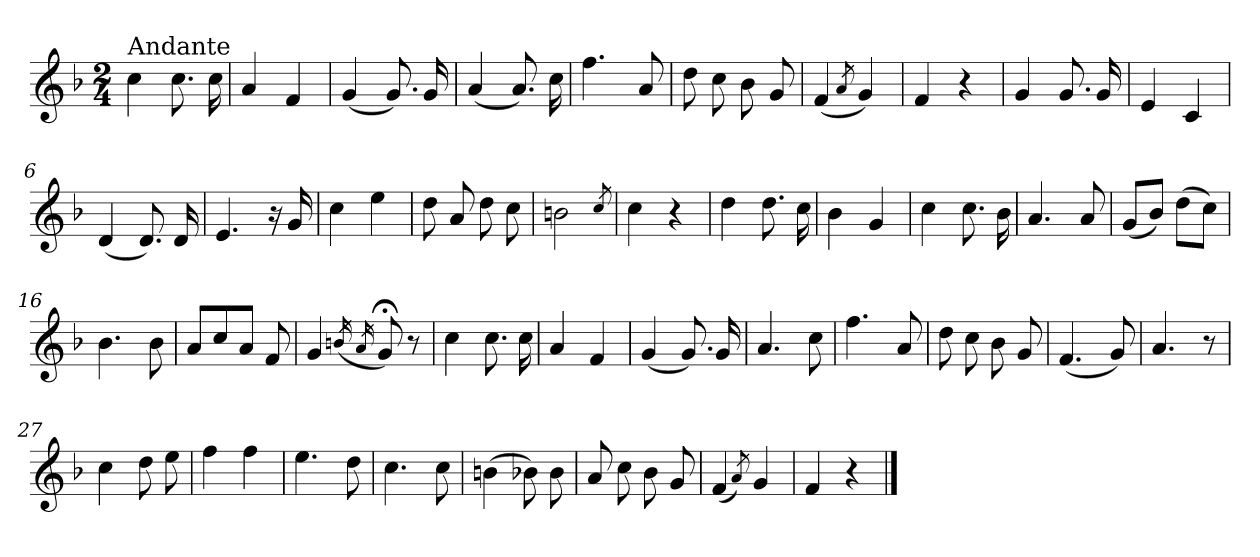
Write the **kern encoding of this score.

**kern
*part1
*staff1
*clefG2
*k[b-]
*d:
*M2/4
=1
!LO:TX:a:t=Andante
4cc\
8.cc\
16cc\
=2
4a/
4f/
=3
(<4g/
8.g/)
16g/
=4
(<4a/
8.a/)
16cc\
=5
4.ff\
8a/
=1X
8dd\
8cc\
8b-\
8g/
=2X
(<4f/
8qa/
4g/)
=3X
4f/
4r
!!LO:LB:g=z
=4X
4g/
8.g/
16g/
=5X
4e/
4c/
=6X
(<4d/
8.d/)
16d/
=6
4.e/
16r
16g/
=7
4cc\
4ee\
=8
8dd\
8a/
8dd\
8cc\
=9
2bn\
8qcc/
=10
4cc\
4r
=11
4dd\
8.dd\
16cc\
!!LO:LB:g=z
=12
4b-\
4g/
=13
4cc\
8.cc\
16b-\
=14
4.a/
8a/
=15
(<8g/L
8b-/J)
(>8dd\L
8cc\J)
=16
4.b-\
8b-\
=17
8a/L
8cc/
8a/J
8f/
=18
4g/
(<16qbn/
16qa/
8g;</)
8r
=19
4cc\
8.cc\
16cc\
=20
4a/
4f/
!!LO:LB:g=z
=21
(<4g/
8.g/)
16g/
=22
4.a/
8cc\
=23
4.ff\
8a/
=24
8dd\
8cc\
8b-\
8g/
=25
(<4.f/
8g/)
=26
4.a/
8r
=27
4cc\
8dd\
8ee\
=28
4ff\
4ff\
=29
4.ee\
8dd\
=30
4.cc\
8cc\
!!LO:LB:g=z
=31
(>4bn\
8b-X\)
8b-\
=32
8a/
8cc\
8b-\
8g/
=33
(<4f/
8qa/)
4g/
=34
4f/
4r
==
*-
